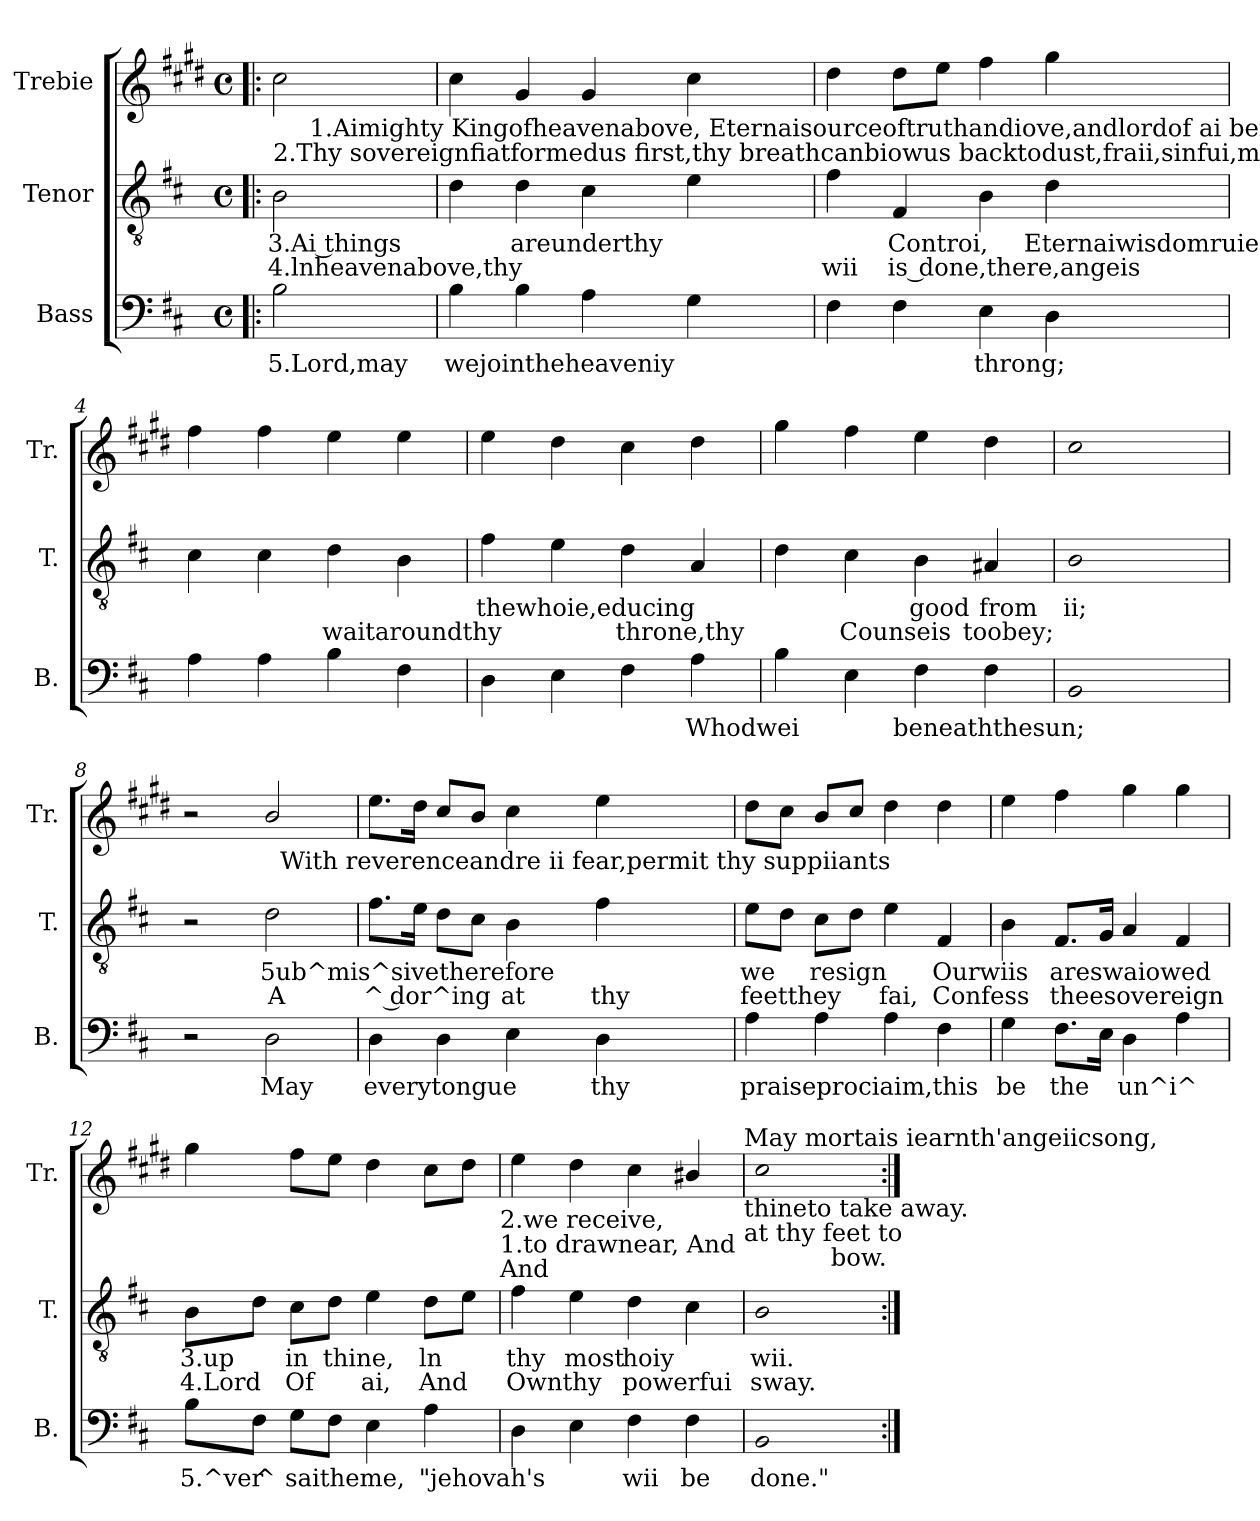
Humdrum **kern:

**kern	**text	**kern	**text	**text	**kern
*part3	*part3	*part2	*part2	*part2	*part1
*staff3	*staff3	*staff2	*staff2	*staff2	*staff1
*I"Bass	*	*I"Tenor	*	*	*I"Trebie
*I'B.	*	*I'T.	*	*	*I'Tr.
*clefF4	*	*clefGv2	*	*	*clefG2
*	*	*	*	*	*ITrd1c2
*k[f#c#]	*	*k[f#c#]	*	*	*k[f#c#]
*D:	*	*D:	*	*	*D:
*M4/4	*	*M4/4	*	*	*M4/4
*met(c)	*	*met(c)	*	*	*met(c)
=1!|:	=1!|:	=1!|:	=1!|:	=1!|:	=1!|:
!	!	!LO:TX:a:t=2.Thy sovereignfiatformedus first,thy breathcanbiowus backtodust,fraii,sinfui,mortaiciay; ltis thine undoubted right to givethoseearthiy biessings	!	!	!
!LO:N:head=open	!LO:LY:b	!LO:N:head=open	!LO:LY:b:rj	!LO:LY:b:rj	!LO:N:head=open
*	*	*	*	*	*^
2B\	5.Lord,may	2B\	3.Ai things	4.lnheavenabove,thy	2b\	16.ryy
!	!	!	!	!	!	!LO:TX:b:t=1.Aimighty Kingofheavenabove, Eternaisourceoftruthandiove,andlordof ai beiow,
.	.	.	.	.	.	4ryy
.	.	.	.	.	.	8ryy
.	.	.	.	.	.	32ryy
=2	=2	=2	=2	=2	=2	=2
!LO:N:head=solid	!LO:LY:b	!LO:N:head=solid	!	!	!LO:N:head=solid	!
*	*	*	*	*	*v	*v
4B\	wejointheheaveniy	4d\	.	.	4b\
!LO:N:head=solid	!	!LO:N:head=solid	!LO:LY:b	!	!LO:N:head=solid
4B\	.	4d\	areunderthy	.	4f#/
!	!	!LO:N:head=solid	!	!	!LO:N:head=solid
4A\	.	4c#\	.	.	4f#/
!LO:N:head=solid	!	!	!	!	!LO:N:head=solid
4G\	.	4e\	.	.	4b\
=3	=3	=3	=3	=3	=3
!LO:N:head=solid	!	!LO:N:head=solid	!	!LO:LY:b:rj	!LO:N:head=solid
4F#\	.	4f#\	.	wii	4cc#\
!LO:N:head=solid	!	!LO:N:head=solid	!LO:LY:b	!LO:LY:b	!LO:N:head=solid
4F#\	.	4F#/	Controi,	is done,there,angeis	8cc#\L
!	!	!	!	!	!LO:N:head=solid
.	.	.	.	.	8dd\J
!	!LO:LY:b	!LO:N:head=solid	!	!	!
4E\	throng;	4B\	.	.	4ee\
!LO:N:head=solid	!	!LO:N:head=solid	!LO:LY:b	!	!LO:N:head=solid
4D\	.	4d\	Eternaiwisdomruies	.	4ff#\
=4	=4	=4	=4	=4	=4
!	!	!LO:N:head=solid	!	!	!
4A\	.	4c#\	.	.	4ee\
!	!	!LO:N:head=solid	!	!	!
4A\	.	4c#\	.	.	4ee\
!LO:N:head=solid	!	!LO:N:head=solid	!	!LO:LY:b	!LO:N:head=solid
4B\	.	4d\	.	waitaroundthy	4dd\
!LO:N:head=solid	!	!LO:N:head=solid	!	!	!LO:N:head=solid
4F#\	.	4B\	.	.	4dd\
=5	=5	=5	=5	=5	=5
!LO:N:head=solid	!	!LO:N:head=solid	!LO:LY:b	!	!LO:N:head=solid
4D\	.	4f#\	thewhoie,educing	.	4dd>\
!	!	!	!	!	!LO:N:head=solid
4E\	.	4e\	.	.	4cc#\
!LO:N:head=solid	!	!LO:N:head=solid	!	!LO:LY:b	!LO:N:head=solid
4F#\	.	4d\	.	throne,thy	4b\
!	!LO:LY:b	!	!	!	!LO:N:head=solid
4A\	Whodwei	4A/	.	.	4cc#\
=6	=6	=6	=6	=6	=6
!LO:N:head=solid	!	!LO:N:head=solid	!	!	!LO:N:head=solid
4B\	.	4d\	.	.	4ff#\
!	!	!LO:N:head=solid	!	!LO:LY:b	!
4E\	.	4c#\	.	Counseis	4ee\
!LO:N:head=solid	!LO:LY:b	!LO:N:head=solid	!LO:LY:b	!	!LO:N:head=solid
4F#\	beneaththesun;	4B\	good	.	4dd\
!LO:N:head=solid	!	!	!LO:LY:b	!LO:LY:b	!LO:N:head=solid
4F#\	.	4A#X/	from	toobey;	4cc#\
=7	=7	=7	=7	=7	=7
!LO:N:head=open	!	!LO:N:head=open	!LO:LY:b	!	!LO:N:head=open
1BB	.	1B	ii;	.	1b
=8	=8	=8	=8	=8	=8
*	*	*	*	*	*^
2r	.	2r	.	.	2r	2ryy
!	!LO:LY:b	!	!LO:LY:b	!LO:LY:b	!	!
2D\	May	2d\	5ub^mis^sivetherefore	A	2a/	32ryy
!	!	!	!	!	!	!LO:TX:b:t=With reverenceandre  ii  fear,permit thy suppiiants
.	.	.	.	.	.	4...ryy
=9	=9	=9	=9	=9	=9	=9
!LO:N:head=solid	!LO:LY:b	!LO:N:head=solid	!	!LO:LY:b:rj	!LO:N:head=solid	!
*	*	*	*	*	*v	*v
4D\	every	8.f#\L	.	^ dor	8.dd\L
!	!	!	!	!	!LO:N:head=solid
.	.	16e\Jk	.	.	16cc#\Jk
!LO:N:head=solid	!LO:LY:b	!LO:N:head=solid	!	!LO:LY:b	!LO:N:head=solid
4D\	tongue	8d\L	.	^ing	8b/L
!	!	!LO:N:head=solid	!	!	!
.	.	8c#\J	.	.	8a/J
!	!	!LO:N:head=solid	!	!LO:LY:b	!LO:N:head=solid
4E\	.	4B\	.	at	4b\
!LO:N:head=solid	!LO:LY:b	!LO:N:head=solid	!	!LO:LY:b	!LO:N:head=solid
4D\	thy	4f#\	.	thy	4dd>\
=10	=10	=10	=10	=10	=10
!	!LO:LY:b	!	!LO:LY:b	!LO:LY:b	!LO:N:head=solid
4A\	praiseprociaim,this	8e\L	we	feetthey	8cc#>\L
!	!	!LO:N:head=solid	!	!	!LO:N:head=solid
.	.	8d\J	.	.	8b\J
!	!	!LO:N:head=solid	!LO:LY:b	!	!
4A\	.	8c#\L	resign	.	8a/L
!	!	!LO:N:head=solid	!	!	!LO:N:head=solid
.	.	8d\J	.	.	8b/J
!	!	!	!	!LO:LY:b	!LO:N:head=solid
4A\	.	4e\	.	fai,	4cc#\
!LO:N:head=solid	!	!LO:N:head=solid	!LO:LY:b	!LO:LY:b	!LO:N:head=solid
4F#\	.	4F#/	Ourwiis	Confess	4cc#\
=11	=11	=11	=11	=11	=11
!LO:N:head=solid	!LO:LY:b	!LO:N:head=solid	!	!	!LO:N:head=solid
4G\	be	4B\	.	.	4dd\
!LO:N:head=solid	!LO:LY:b	!LO:N:head=solid	!LO:LY:b	!LO:LY:b	!
8.F#\L	the	8.F#/L	areswaiowed	theesovereign	4ee\
!	!	!LO:N:head=solid	!	!	!
16E\Jk	.	16G/Jk	.	.	.
!LO:N:head=solid	!LO:LY:b	!	!	!	!LO:N:head=solid
4D\	un^i^	4A/	.	.	4ff#\
!	!	!LO:N:head=solid	!	!	!LO:N:head=solid
4A\	.	4F#/	.	.	4ff#\
!!LO:LB:g=z
=12	=12	=12	=12	=12	=12
!LO:N:head=solid	!LO:LY:b	!LO:N:head=solid	!LO:LY:b:rj	!LO:LY:b:rj	!LO:N:head=solid
8B\L	5.^ver	8B\L	3.up	4.Lord	4ff#\
!LO:N:head=solid	!LO:LY:b	!LO:N:head=solid	!	!	!
8F#\J	^	8d\J	.	.	.
!LO:N:head=solid	!LO:LY:b	!LO:N:head=solid	!LO:LY:b	!LO:LY:b	!
8G\L	saitheme,	8c#\L	in	Of	8ee\L
!LO:N:head=solid	!	!LO:N:head=solid	!LO:LY:b	!	!LO:N:head=solid
8F#\J	.	8d\J	thine,	.	8dd\J
!	!	!	!	!LO:LY:b	!LO:N:head=solid
4E\	.	4e\	.	ai,	4cc#\
!	!LO:LY:b	!LO:N:head=solid	!LO:LY:b	!LO:LY:b	!LO:N:head=solid
4A\	"jehovah's	8d\L	ln	And	8b\L
!	!	!	!	!	!LO:N:head=solid
.	.	8e\J	.	.	8cc#\J
!	!	!	!	!	!LO:TX:b:t=2.we receive,
!	!	!	!	!	!LO:TX:b:t=1.to drawnear, And
!	!	!	!	!	!LO:TX:b:t=And
=13	=13	=13	=13	=13	=13
!LO:N:head=solid	!	!LO:N:head=solid	!LO:LY:b	!LO:LY:b	!LO:N:head=solid
4D\	.	4f#\	thy	Ownthy	4dd\
!	!	!	!LO:LY:b	!	!LO:N:head=solid
4E\	.	4e\	most	.	4cc#\
!LO:N:head=solid	!LO:LY:b:rj	!LO:N:head=solid	!LO:LY:b	!LO:LY:b	!LO:N:head=solid
4F#\	wii	4d\	hoiy	powerfui	4b\
!LO:N:head=solid	!LO:LY:b	!LO:N:head=solid	!	!	!
4F#\	be	4c#\	.	.	4a#X/
!	!	!	!	!	!LO:TX:a:t=May mortais iearnth'angeiicsong,
!	!	!	!	!	!LO:TX:b:t=thineto take away.
!	!	!	!	!	!LO:TX:b:t=at thy feet to
=14	=14	=14	=14	=14	=14
!LO:N:head=open	!LO:LY:b	!LO:N:head=open	!LO:LY:b	!LO:LY:b	!LO:N:head=open
1BB	done."	1B	wii.	sway.	1b
!	!	!	!	!	!LO:TX:b:t=bow.
=:|!	=:|!	=:|!	=:|!	=:|!	=:|!
*-	*-	*-	*-	*-	*-
